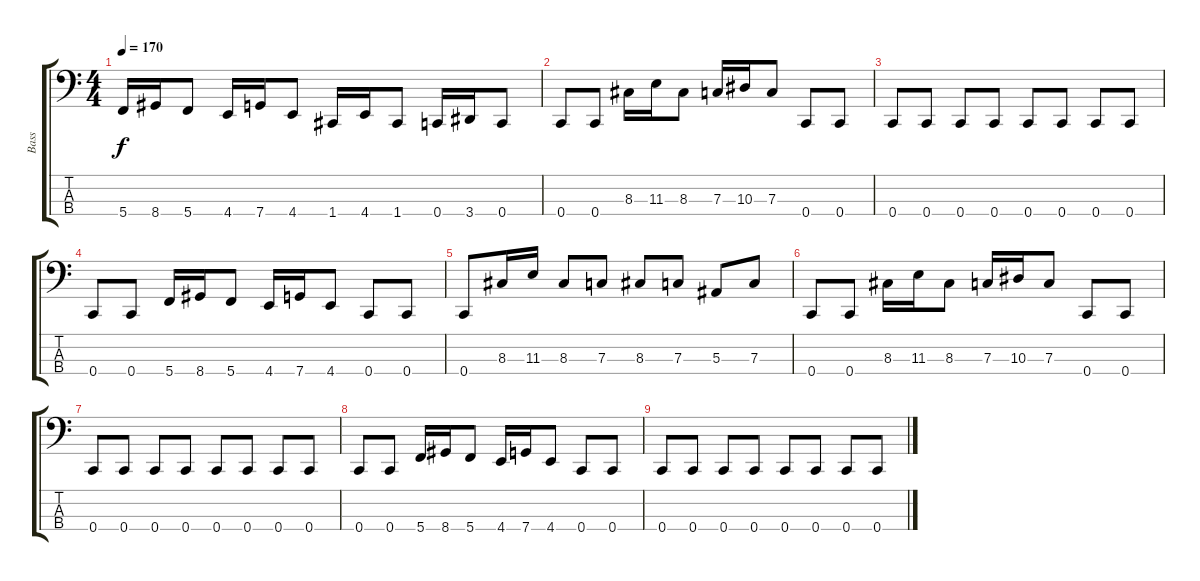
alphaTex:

\track ("Bass" "Bass") {instrument electricbasspick}
\staff {score tabs}
\tuning (Eb2 Bb1 F1 C1) {hide}
\ts (4 4)
\tempo 170
\clef f4
\ks c
5.4.16{dy f} 8.4.16 5.4.8 4.4.16 7.4.16 4.4.8 1.4.16 4.4.16 1.4.8 0.4.16 3.4.16 0.4.8 |
0.4.8 0.4.8 8.3.16 11.3.16 8.3.8 7.3.16 10.3.16 7.3.8 0.4.8 0.4.8 |
0.4.8 0.4.8 0.4.8 0.4.8 0.4.8 0.4.8 0.4.8 0.4.8 |
0.4.8 0.4.8 5.4.16 8.4.16 5.4.8 4.4.16 7.4.16 4.4.8 0.4.8 0.4.8 |
0.4.8 8.3.16 11.3.16 8.3.8 7.3.8 8.3.8 7.3.8 5.3.8 7.3.8 |
0.4.8 0.4.8 8.3.16 11.3.16 8.3.8 7.3.16 10.3.16 7.3.8 0.4.8 0.4.8 |
0.4.8 0.4.8 0.4.8 0.4.8 0.4.8 0.4.8 0.4.8 0.4.8 |
0.4.8 0.4.8 5.4.16 8.4.16 5.4.8 4.4.16 7.4.16 4.4.8 0.4.8 0.4.8 |
0.4.8 0.4.8 0.4.8 0.4.8 0.4.8 0.4.8 0.4.8 0.4.8
